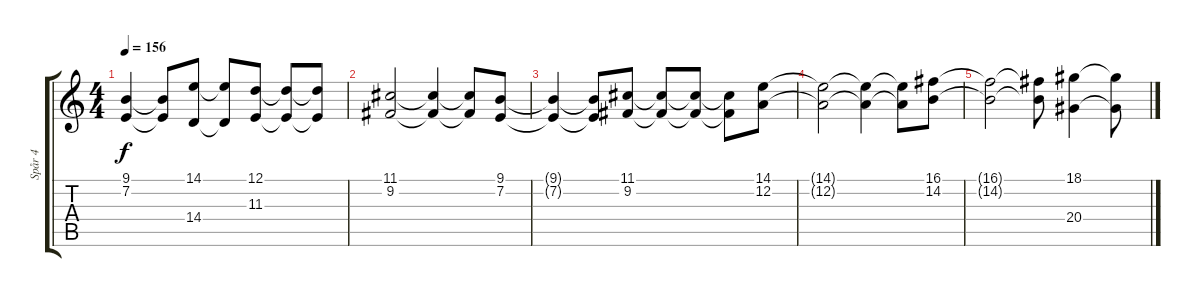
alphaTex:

\track ("Spår 4" "Spår 4") {instrument stringensemble1}
\staff {score tabs}
\tuning (D4 A3 F3 C3 G2 C2) {hide}
\ts (4 4)
\tempo 156
\clef g2
\ks c
(9.1{t} 7.2{t}).4{dy f} (9.1{t} 7.2{t}).8 (14.1 14.4).8 (14.1{t} 14.4{t}).8 (12.1 11.3).8 (12.1{t} 11.3{t}).8 (12.1{t} 11.3{t}).8 |
(11.1 9.2).2 (11.1{t} 9.2{t}).4 (11.1{t} 9.2{t}).8 (9.1 7.2).8 |
(9.1{t} 7.2{t}).4 (9.1{t} 7.2{t}).8 (11.1 9.2).8 (11.1{t} 9.2{t}).8 (11.1{t} 9.2{t}).8 (11.1{t} 9.2{t}).8 (14.1 12.2).8 |
(14.1{t} 12.2{t}).2 (14.1{t} 12.2{t}).4 (14.1{t} 12.2{t}).8 (16.1 14.2).8 |
(16.1{t} 14.2{t}).2 (16.1{t} 14.2{t}).8 (18.1 20.4).4 (18.1{t} 20.4{t}).8
